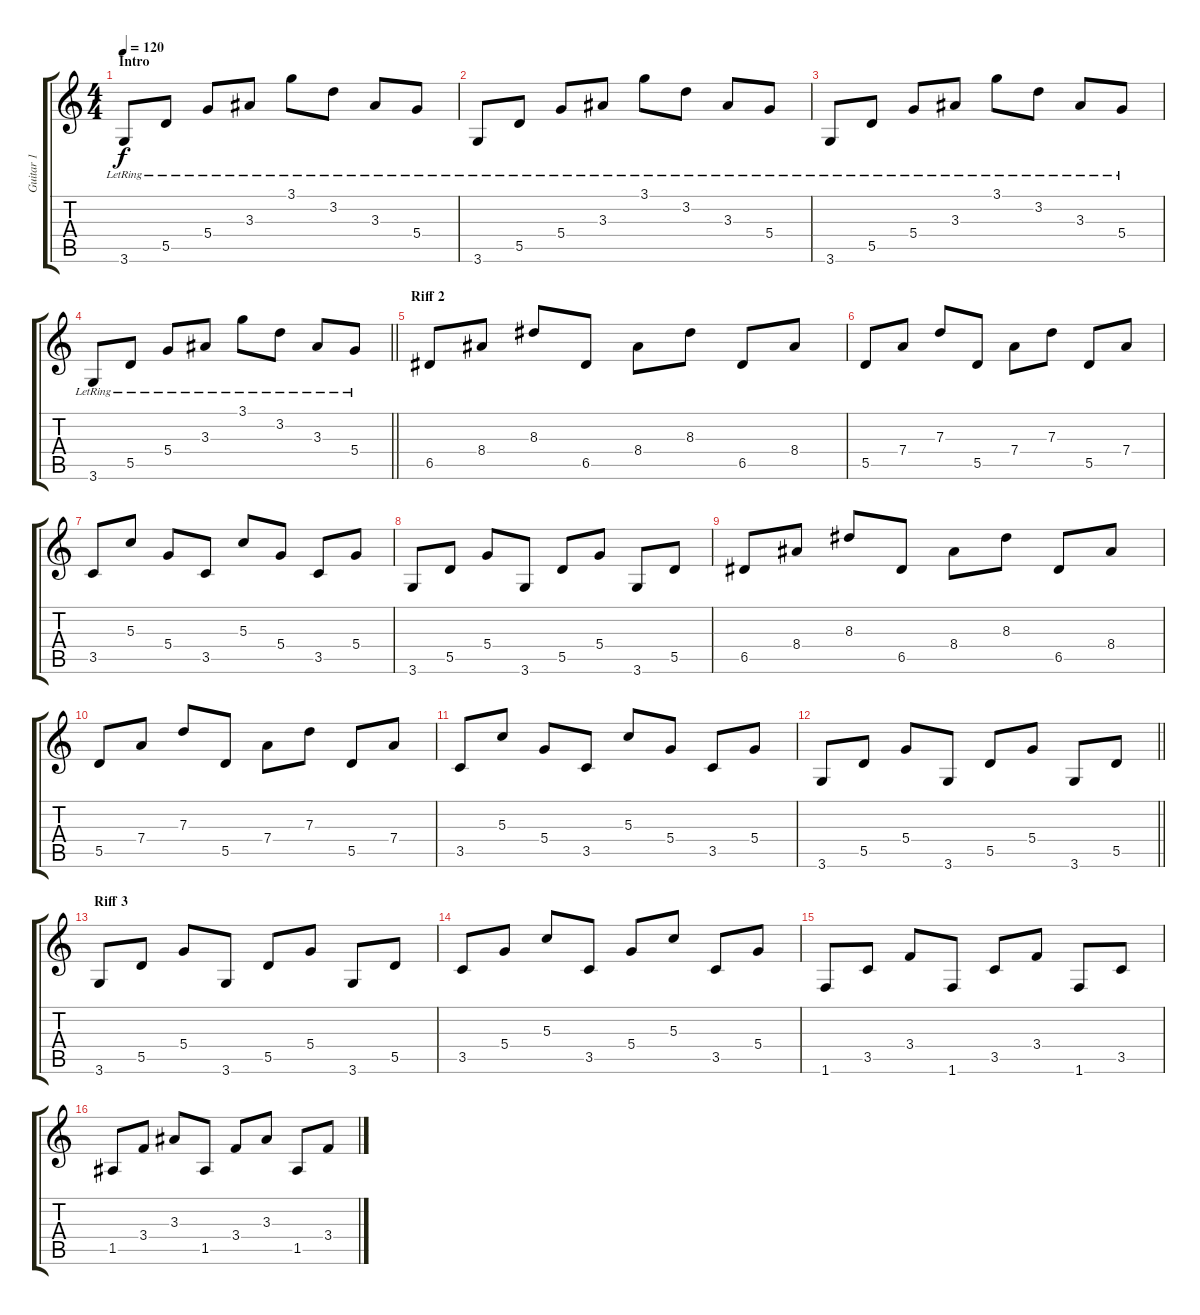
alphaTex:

\track ("Guitar 1" "Guitar 1") {instrument acousticguitarsteel}
\staff {score tabs}
\tuning (E4 B3 G3 D3 A2 E2) {hide}
\ts (4 4)
\section ("" "Intro")
\tempo 120
\clef g2
\ks c
3.6{lr}.8{dy f instrument acousticguitarsteel} 5.5{lr}.8 5.4{lr}.8 3.3{lr}.8 3.1{lr}.8 3.2{lr}.8 3.3{lr}.8 5.4{lr}.8 |
3.6{lr}.8 5.5{lr}.8 5.4{lr}.8 3.3{lr}.8 3.1{lr}.8 3.2{lr}.8 3.3{lr}.8 5.4{lr}.8 |
3.6{lr}.8 5.5{lr}.8 5.4{lr}.8 3.3{lr}.8 3.1{lr}.8 3.2{lr}.8 3.3{lr}.8 5.4{lr}.8 |
\barLineRight lightlight
3.6{lr}.8 5.5{lr}.8 5.4{lr}.8 3.3{lr}.8 3.1{lr}.8 3.2{lr}.8 3.3{lr}.8 5.4{lr}.8 |
\section ("" "Riff 2")
6.5.8 8.4.8 8.3.8 6.5.8 8.4.8 8.3.8 6.5.8 8.4.8 |
5.5.8 7.4.8 7.3.8 5.5.8 7.4.8 7.3.8 5.5.8 7.4.8 |
3.5.8 5.3.8 5.4.8 3.5.8 5.3.8 5.4.8 3.5.8 5.4.8 |
3.6.8 5.5.8 5.4.8 3.6.8 5.5.8 5.4.8 3.6.8 5.5.8 |
6.5.8 8.4.8 8.3.8 6.5.8 8.4.8 8.3.8 6.5.8 8.4.8 |
5.5.8 7.4.8 7.3.8 5.5.8 7.4.8 7.3.8 5.5.8 7.4.8 |
3.5.8 5.3.8 5.4.8 3.5.8 5.3.8 5.4.8 3.5.8 5.4.8 |
\barLineRight lightlight
3.6.8 5.5.8 5.4.8 3.6.8 5.5.8 5.4.8 3.6.8 5.5.8 |
\section ("" "Riff 3")
3.6.8 5.5.8 5.4.8 3.6.8 5.5.8 5.4.8 3.6.8 5.5.8 |
3.5.8 5.4.8 5.3.8 3.5.8 5.4.8 5.3.8 3.5.8 5.4.8 |
1.6.8 3.5.8 3.4.8 1.6.8 3.5.8 3.4.8 1.6.8 3.5.8 |
1.5.8 3.4.8 3.3.8 1.5.8 3.4.8 3.3.8 1.5.8 3.4.8
